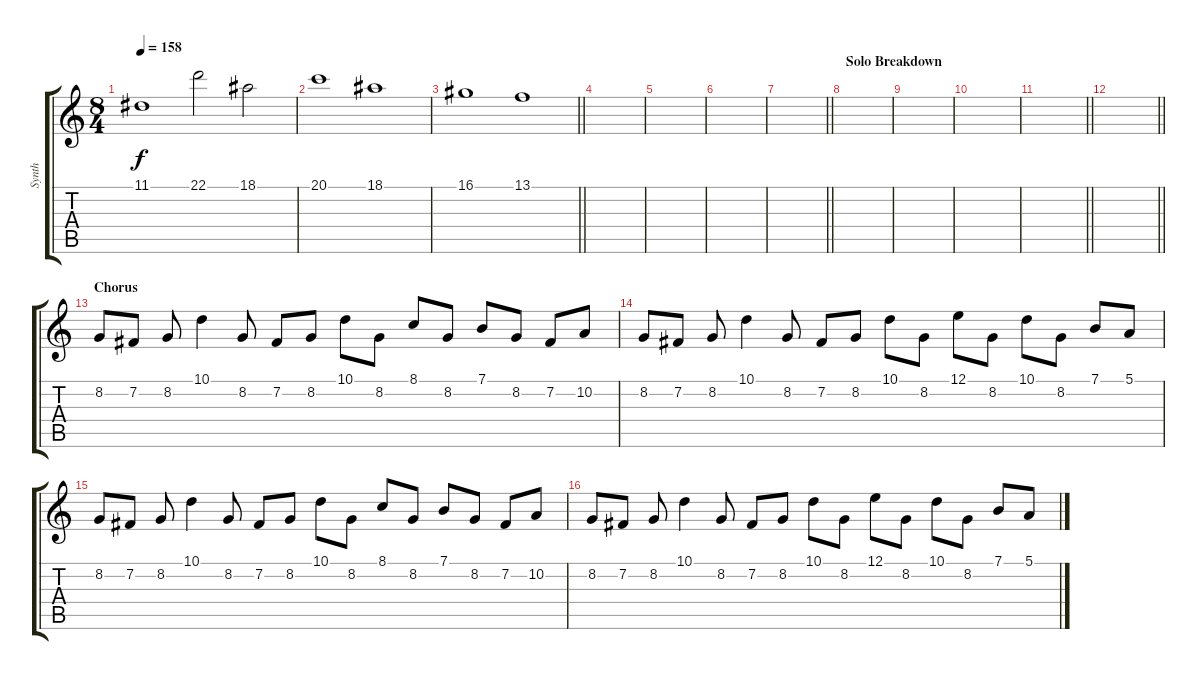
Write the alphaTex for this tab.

\track ("Synth" "Synth") {instrument pizzicatostrings}
\staff {score tabs}
\tuning (E4 B3 G3 D3 A2 E2) {hide}
\ts (8 4)
\tempo 158
\clef g2
\ks c
11.1.1{dy f} 22.1.2 18.1.2 |
20.1.1 18.1.1 |
\barLineRight lightlight
16.1.1 13.1.1 |
|
|
|
\barLineRight lightlight
|
\section ("" "Solo Breakdown")
|
|
|
\barLineRight lightlight
|
\barLineRight lightlight
|
\section ("" "Chorus")
8.2.8{instrument pizzicatostrings} 7.2.8 8.2.8 10.1.4 8.2.8 7.2.8 8.2.8 10.1.8 8.2.8 8.1.8 8.2.8 7.1.8 8.2.8 7.2.8 10.2.8 |
8.2.8 7.2.8 8.2.8 10.1.4 8.2.8 7.2.8 8.2.8 10.1.8 8.2.8 12.1.8 8.2.8 10.1.8 8.2.8 7.1.8 5.1.8 |
8.2.8 7.2.8 8.2.8 10.1.4 8.2.8 7.2.8 8.2.8 10.1.8 8.2.8 8.1.8 8.2.8 7.1.8 8.2.8 7.2.8 10.2.8 |
8.2.8 7.2.8 8.2.8 10.1.4 8.2.8 7.2.8 8.2.8 10.1.8 8.2.8 12.1.8 8.2.8 10.1.8 8.2.8 7.1.8 5.1.8
